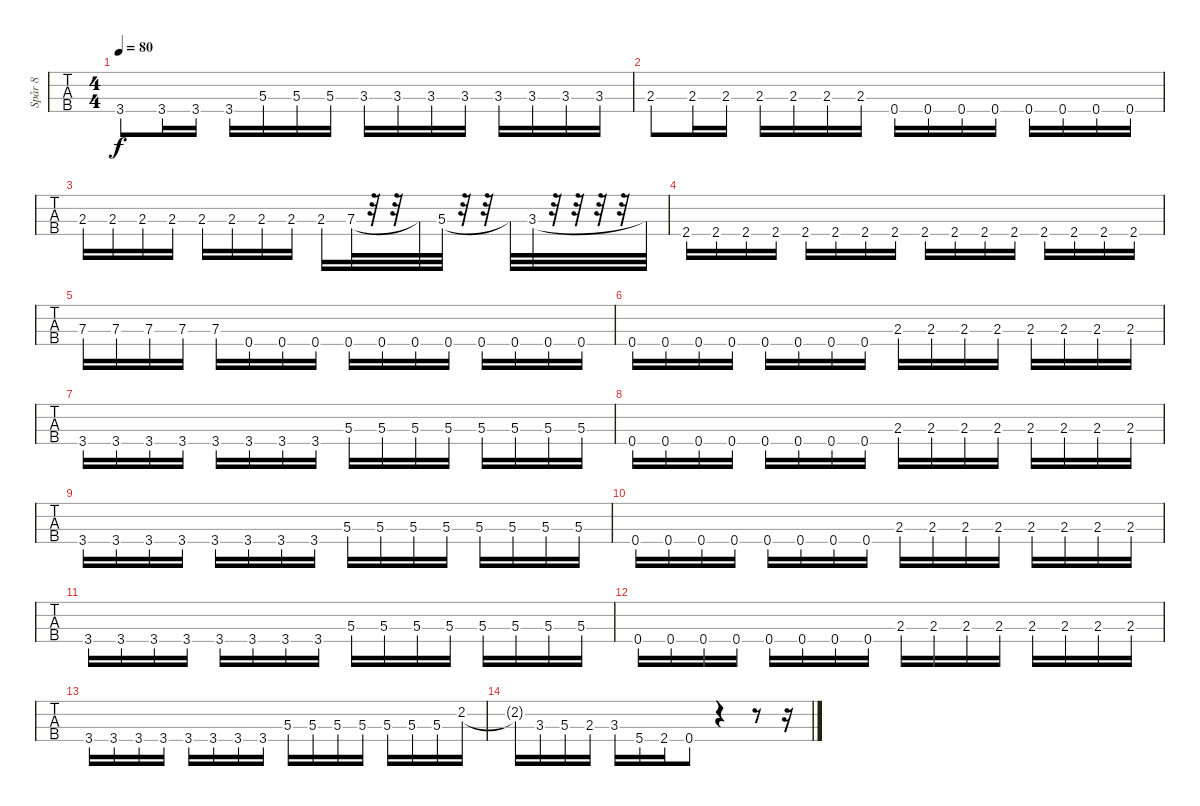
\track ("Spår 8" "Spår 8") {instrument electricbassfinger}
\staff {tabs}
\tuning (G2 D2 A1 E1) {hide}
\ts (4 4)
\tempo 80
\clef f4
\ks c
3.4.8{dy f} 3.4.16 3.4.16 3.4.16 5.3.16 5.3.16 5.3.16 3.3.16 3.3.16 3.3.16 3.3.16 3.3.16 3.3.16 3.3.16 3.3.16 |
2.3.8 2.3.16 2.3.16 2.3.16 2.3.16 2.3.16 2.3.16 0.4.16 0.4.16 0.4.16 0.4.16 0.4.16 0.4.16 0.4.16 0.4.16 |
2.3.16 2.3.16 2.3.16 2.3.16 2.3.16 2.3.16 2.3.16 2.3.16 2.3.16 7.3.32 r.32 r.32 7.3{t}.32 5.3.32 r.32 r.32 5.3{t}.32 3.3.32 r.32 r.32 r.32 r.32 3.3{t}.32 |
2.4.16 2.4.16 2.4.16 2.4.16 2.4.16 2.4.16 2.4.16 2.4.16 2.4.16 2.4.16 2.4.16 2.4.16 2.4.16 2.4.16 2.4.16 2.4.16 |
7.3.16 7.3.16 7.3.16 7.3.16 7.3.16 0.4.16 0.4.16 0.4.16 0.4.16 0.4.16 0.4.16 0.4.16 0.4.16 0.4.16 0.4.16 0.4.16 |
0.4.16 0.4.16 0.4.16 0.4.16 0.4.16 0.4.16 0.4.16 0.4.16 2.3.16 2.3.16 2.3.16 2.3.16 2.3.16 2.3.16 2.3.16 2.3.16 |
3.4.16 3.4.16 3.4.16 3.4.16 3.4.16 3.4.16 3.4.16 3.4.16 5.3.16 5.3.16 5.3.16 5.3.16 5.3.16 5.3.16 5.3.16 5.3.16 |
0.4.16 0.4.16 0.4.16 0.4.16 0.4.16 0.4.16 0.4.16 0.4.16 2.3.16 2.3.16 2.3.16 2.3.16 2.3.16 2.3.16 2.3.16 2.3.16 |
3.4.16 3.4.16 3.4.16 3.4.16 3.4.16 3.4.16 3.4.16 3.4.16 5.3.16 5.3.16 5.3.16 5.3.16 5.3.16 5.3.16 5.3.16 5.3.16 |
0.4.16 0.4.16 0.4.16 0.4.16 0.4.16 0.4.16 0.4.16 0.4.16 2.3.16 2.3.16 2.3.16 2.3.16 2.3.16 2.3.16 2.3.16 2.3.16 |
3.4.16 3.4.16 3.4.16 3.4.16 3.4.16 3.4.16 3.4.16 3.4.16 5.3.16 5.3.16 5.3.16 5.3.16 5.3.16 5.3.16 5.3.16 5.3.16 |
0.4.16 0.4.16 0.4.16 0.4.16 0.4.16 0.4.16 0.4.16 0.4.16 2.3.16 2.3.16 2.3.16 2.3.16 2.3.16 2.3.16 2.3.16 2.3.16 |
3.4.16 3.4.16 3.4.16 3.4.16 3.4.16 3.4.16 3.4.16 3.4.16 5.3.16 5.3.16 5.3.16 5.3.16 5.3.16 5.3.16 5.3.16 2.2.16 |
2.2{t}.16 3.3.16 5.3.16 2.3.16 3.3.16 5.4.16 2.4.16 0.4.8 r.4 r.8 r.16
